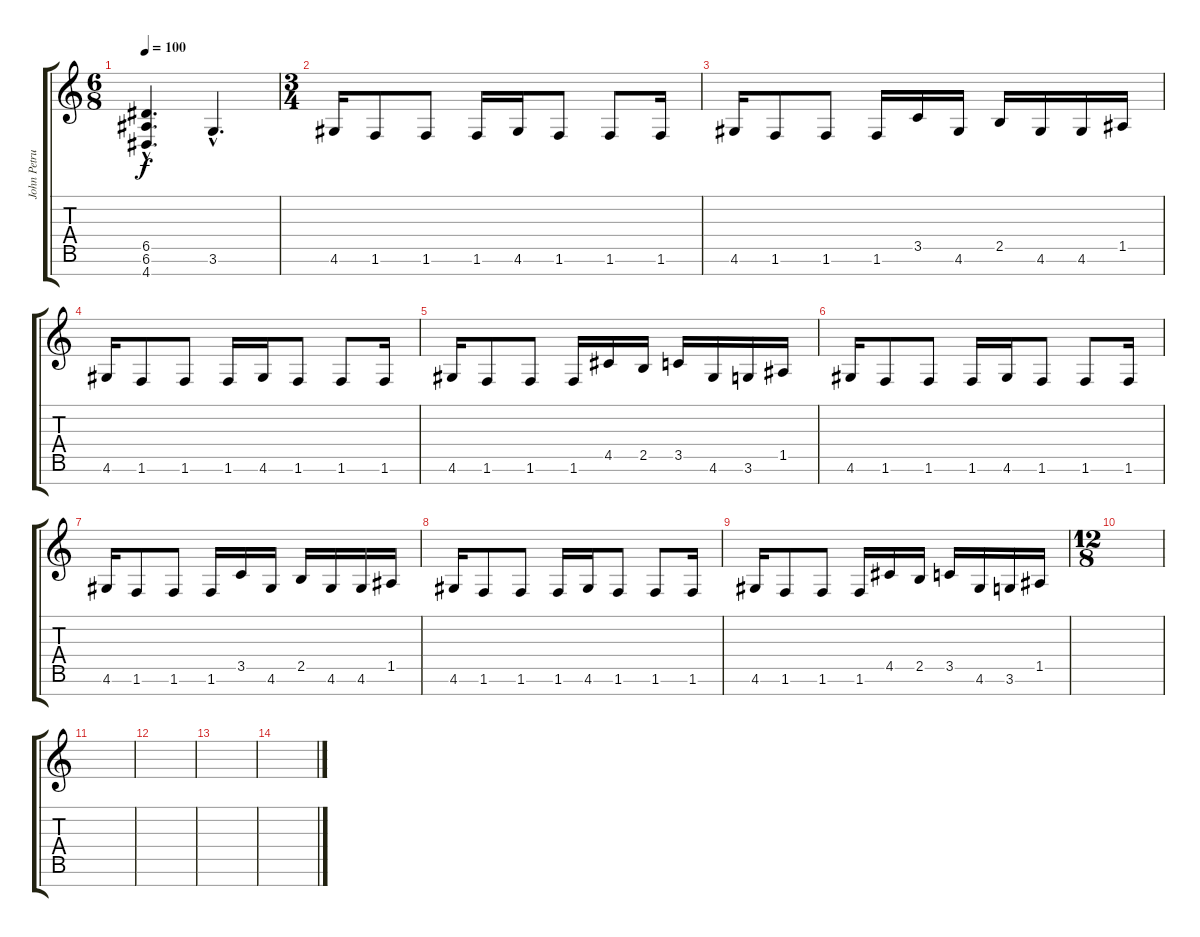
\track ("John Petrucci" "John Petru") {instrument distortionguitar}
\staff {score tabs}
\tuning (E4 B3 G3 D3 A2 E2 B1) {hide}
\ts (6 8)
\tempo 100
\clef g2
\ks c
(6.5{hac} 6.6{hac} 4.7{hac}).4{d dy f} 3.6{hac}.4{d} |
\ts (3 4)
\section ("" "")
4.6.16 1.6.8 1.6.8 1.6.16 4.6.16 1.6.8 1.6.8 1.6.16 |
4.6.16 1.6.8 1.6.8 1.6.16 3.5.16 4.6.16 2.5.16 4.6.16 4.6.16 1.5.16 |
4.6.16 1.6.8 1.6.8 1.6.16 4.6.16 1.6.8 1.6.8 1.6.16 |
4.6.16 1.6.8 1.6.8 1.6.16 4.5.16 2.5.16 3.5.16 4.6.16 3.6.16 1.5.16 |
4.6.16 1.6.8 1.6.8 1.6.16 4.6.16 1.6.8 1.6.8 1.6.16 |
4.6.16 1.6.8 1.6.8 1.6.16 3.5.16 4.6.16 2.5.16 4.6.16 4.6.16 1.5.16 |
4.6.16 1.6.8 1.6.8 1.6.16 4.6.16 1.6.8 1.6.8 1.6.16 |
4.6.16 1.6.8 1.6.8 1.6.16 4.5.16 2.5.16 3.5.16 4.6.16 3.6.16 1.5.16 |
\ts (12 8)
\section ("" "")
|
|
|
|
\section ("" "")
